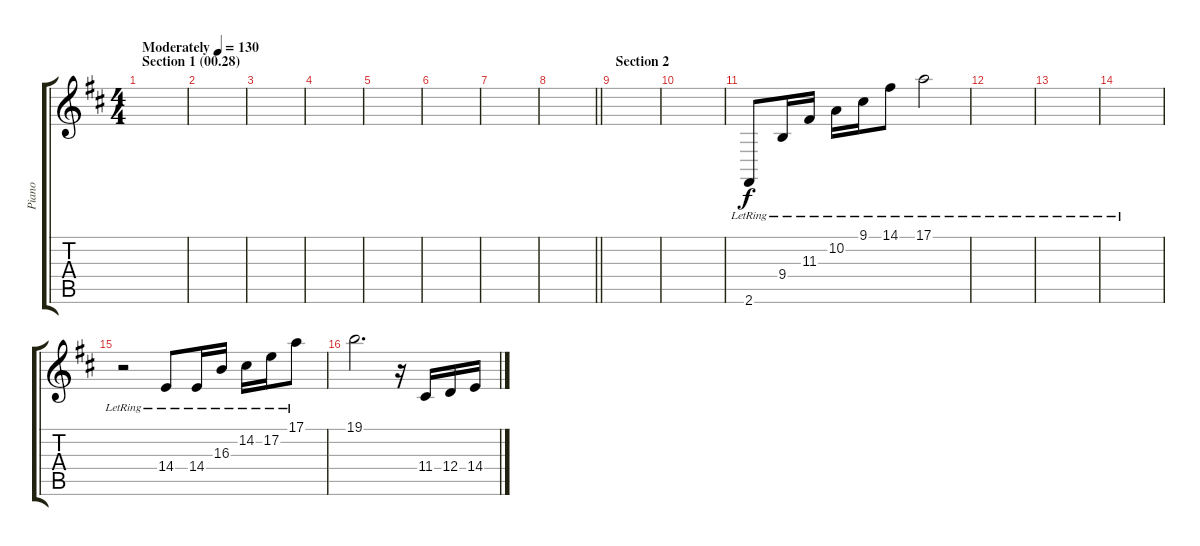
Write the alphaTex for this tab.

\track ("Piano" "Piano") {instrument brightacousticpiano}
\staff {score tabs}
\tuning (E4 B3 G3 D3 A2 E2) {hide}
\ts (4 4)
\section ("" "Section 1 (00.28)")
\tempo (130 "Moderately")
\clef g2
\ks d
|
|
|
|
|
|
|
\barLineRight lightlight
|
\section ("" "Section 2")
|
|
2.6{lr}.8 9.4{lr}.16 11.3{lr}.16 10.2{lr}.16 9.1{lr}.16 14.1{lr}.8 17.1{lr}.2 |
|
|
|
r.2 14.4{lr}.8 14.4{lr}.16 16.3{lr}.16 14.2{lr}.16 17.2{lr}.16 17.1{lr}.8 |
19.1.2{d} r.16 11.4.16 12.4.16 14.4.16
